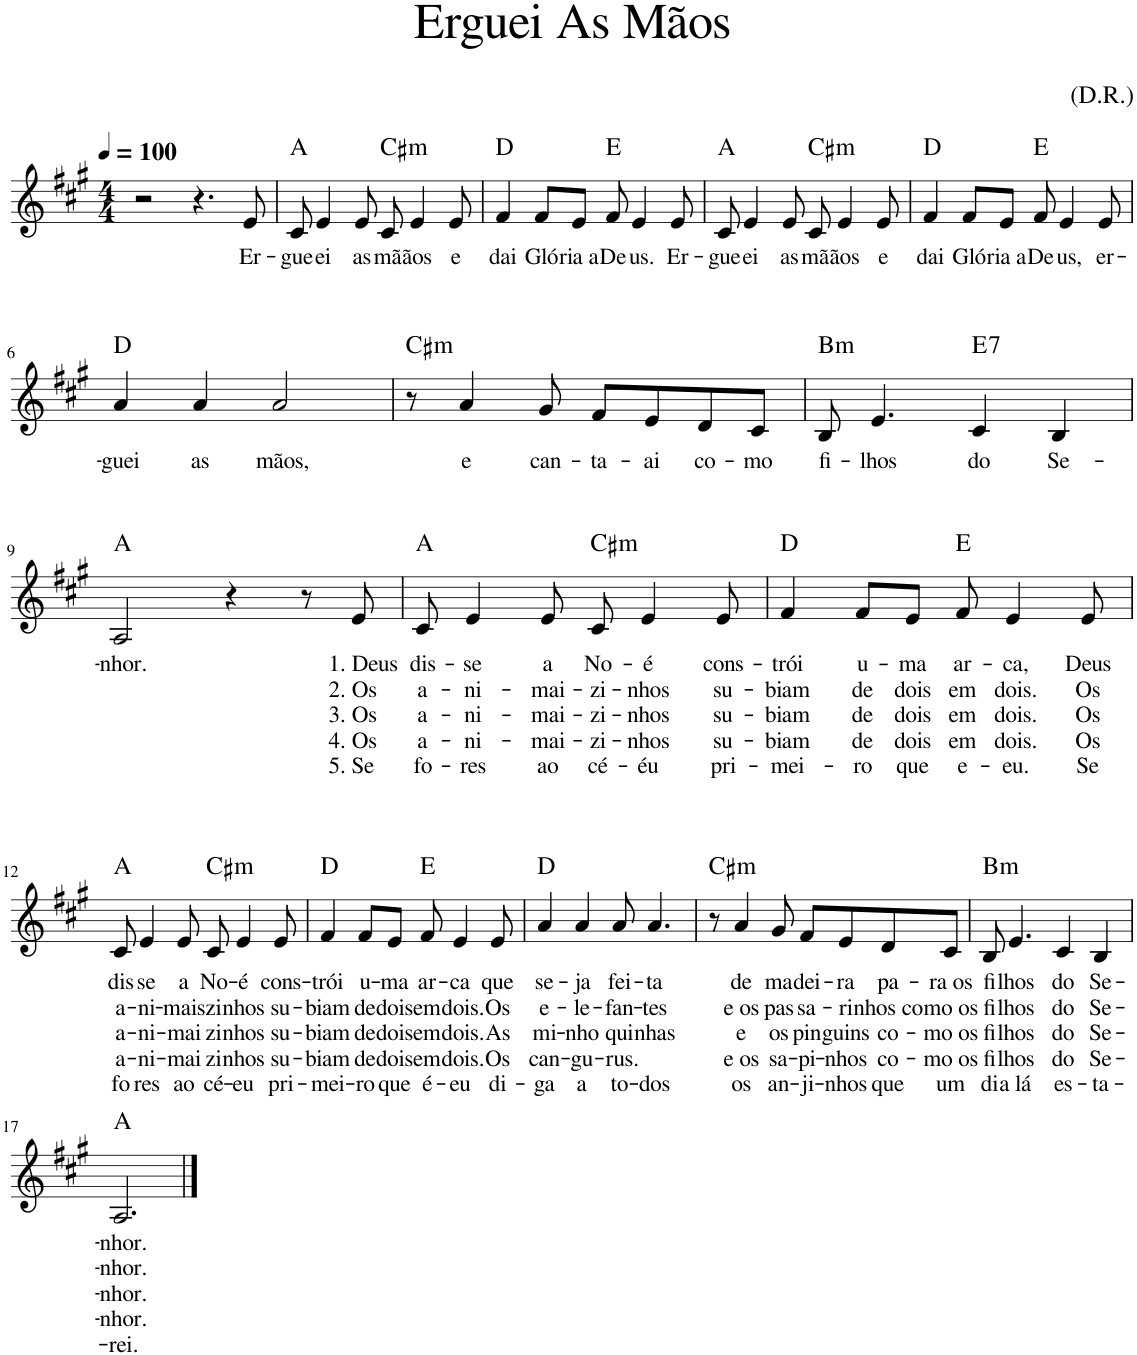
**kern	**text	**text	**text	**text	**text	**harte
*part1	*part1	*part1	*part1	*part1	*part1	*part1
*staff1	*staff1	*staff1	*staff1	*staff1	*staff1	*
*I"Voz	*	*	*	*	*	*
*I'Vo.	*	*	*	*	*	*
*clefG2	*	*	*	*	*	*
*k[f#c#g#]	*	*	*	*	*	*
*M4/4	*	*	*	*	*	*
*MM100	*	*	*	*	*	*
=1	=1	=1	=1	=1	=1	=1
2r	.	.	.	.	.	.
4.r	.	.	.	.	.	.
!	!LO:LY:b	!	!	!	!	!
8e/	Er-	.	.	.	.	.
=2	=2	=2	=2	=2	=2	=2
!	!LO:LY:b	!	!	!	!	!
8c#/	-gue-	.	.	.	.	A:maj
!	!LO:LY:b	!	!	!	!	!
4e/	-ei	.	.	.	.	.
!	!LO:LY:b	!	!	!	!	!
8e/	as	.	.	.	.	.
!	!LO:LY:b	!	!	!	!	!LO:H:kt=m
8c#/	mã-	.	.	.	.	C#:min
!	!LO:LY:b	!	!	!	!	!
4e/	-ãos	.	.	.	.	.
!	!LO:LY:b	!	!	!	!	!
8e/	e	.	.	.	.	.
=3	=3	=3	=3	=3	=3	=3
!	!LO:LY:b	!	!	!	!	!
4f#/	dai	.	.	.	.	D:maj
!	!LO:LY:b	!	!	!	!	!
8f#/L	Gló-	.	.	.	.	.
!	!LO:LY:b	!	!	!	!	!
8e/J	-ria a	.	.	.	.	.
!	!LO:LY:b	!	!	!	!	!
8f#/	De-	.	.	.	.	E:maj
!	!LO:LY:b	!	!	!	!	!
4e/	-us.	.	.	.	.	.
!	!LO:LY:b	!	!	!	!	!
8e/	Er-	.	.	.	.	.
=4	=4	=4	=4	=4	=4	=4
!	!LO:LY:b	!	!	!	!	!
8c#/	-gue-	.	.	.	.	A:maj
!	!LO:LY:b	!	!	!	!	!
4e/	-ei	.	.	.	.	.
!	!LO:LY:b	!	!	!	!	!
8e/	as	.	.	.	.	.
!	!LO:LY:b	!	!	!	!	!LO:H:kt=m
8c#/	mã-	.	.	.	.	C#:min
!	!LO:LY:b	!	!	!	!	!
4e/	-ãos	.	.	.	.	.
!	!LO:LY:b	!	!	!	!	!
8e/	e	.	.	.	.	.
=5	=5	=5	=5	=5	=5	=5
!	!LO:LY:b	!	!	!	!	!
4f#/	dai	.	.	.	.	D:maj
!	!LO:LY:b	!	!	!	!	!
8f#/L	Gló-	.	.	.	.	.
!	!LO:LY:b	!	!	!	!	!
8e/J	-ria a	.	.	.	.	.
!	!LO:LY:b	!	!	!	!	!
8f#/	De-	.	.	.	.	E:maj
!	!LO:LY:b	!	!	!	!	!
4e/	-us,	.	.	.	.	.
!	!LO:LY:b	!	!	!	!	!
8e/	er-	.	.	.	.	.
!!LO:LB:g=z
=6	=6	=6	=6	=6	=6	=6
!	!LO:LY:b	!	!	!	!	!
4a/	-guei	.	.	.	.	D:maj
!	!LO:LY:b	!	!	!	!	!
4a/	as	.	.	.	.	.
!	!LO:LY:b	!	!	!	!	!
2a/	mãos,	.	.	.	.	.
=7	=7	=7	=7	=7	=7	=7
!	!	!	!	!	!	!LO:H:kt=m
8r	.	.	.	.	.	C#:min
!	!LO:LY:b	!	!	!	!	!
4a/	e	.	.	.	.	.
!	!LO:LY:b	!	!	!	!	!
8g#/	can-	.	.	.	.	.
!	!LO:LY:b	!	!	!	!	!
8f#/L	-ta-	.	.	.	.	.
!	!LO:LY:b	!	!	!	!	!
8e/	-ai	.	.	.	.	.
!	!LO:LY:b	!	!	!	!	!
8d/	co-	.	.	.	.	.
!	!LO:LY:b	!	!	!	!	!
8c#/J	-mo	.	.	.	.	.
=8	=8	=8	=8	=8	=8	=8
!	!LO:LY:b	!	!	!	!	!LO:H:kt=m
8B/	fi-	.	.	.	.	B:min
!	!LO:LY:b	!	!	!	!	!
4.e/	-lhos	.	.	.	.	.
!	!LO:LY:b	!	!	!	!	!LO:H:kt=7
4c#/	do	.	.	.	.	E:7
!	!LO:LY:b	!	!	!	!	!
4B/	Se-	.	.	.	.	.
!!LO:LB:g=z
=9	=9	=9	=9	=9	=9	=9
!	!LO:LY:b	!	!	!	!	!
2A/	-nhor.	.	.	.	.	A:maj
4r	.	.	.	.	.	.
8r	.	.	.	.	.	.
!	!LO:LY:b	!LO:LY:b	!LO:LY:b	!LO:LY:b	!LO:LY:b	!
8e/	1. Deus	2. Os	3. Os	4. Os	5. Se	.
=10	=10	=10	=10	=10	=10	=10
!	!LO:LY:b	!LO:LY:b	!LO:LY:b	!LO:LY:b	!LO:LY:b	!
8c#/	dis-	a-	a-	a-	fo-	A:maj
!	!LO:LY:b	!LO:LY:b	!LO:LY:b	!LO:LY:b	!LO:LY:b	!
4e/	-se	-ni-	-ni-	-ni-	-res	.
!	!LO:LY:b	!LO:LY:b	!LO:LY:b	!LO:LY:b	!LO:LY:b	!
8e/	a	-mai-	-mai-	-mai-	ao	.
!	!LO:LY:b	!LO:LY:b	!LO:LY:b	!LO:LY:b	!LO:LY:b	!LO:H:kt=m
8c#/	No-	-zi-	-zi-	-zi-	cé-	C#:min
!	!LO:LY:b	!LO:LY:b	!LO:LY:b	!LO:LY:b	!LO:LY:b	!
4e/	-é	-nhos	-nhos	-nhos	-éu	.
!	!LO:LY:b	!LO:LY:b	!LO:LY:b	!LO:LY:b	!LO:LY:b	!
8e/	cons-	su-	su-	su-	pri-	.
=11	=11	=11	=11	=11	=11	=11
!	!LO:LY:b	!LO:LY:b	!LO:LY:b	!LO:LY:b	!LO:LY:b	!
4f#/	-trói	-biam	-biam	-biam	-mei-	D:maj
!	!LO:LY:b	!LO:LY:b	!LO:LY:b	!LO:LY:b	!LO:LY:b	!
8f#/L	u-	de	de	de	-ro	.
!	!LO:LY:b	!LO:LY:b	!LO:LY:b	!LO:LY:b	!LO:LY:b	!
8e/J	-ma	dois	dois	dois	que	.
!	!LO:LY:b	!LO:LY:b	!LO:LY:b	!LO:LY:b	!LO:LY:b	!
8f#/	ar-	em	em	em	e-	E:maj
!	!LO:LY:b	!LO:LY:b	!LO:LY:b	!LO:LY:b	!LO:LY:b	!
4e/	-ca,	dois.	dois.	dois.	-eu.	.
!	!LO:LY:b	!LO:LY:b	!LO:LY:b	!LO:LY:b	!LO:LY:b	!
8e/	Deus	Os	Os	Os	Se	.
!!LO:LB:g=z
=12	=12	=12	=12	=12	=12	=12
!	!LO:LY:b	!LO:LY:b	!LO:LY:b	!LO:LY:b	!LO:LY:b	!
8c#/	dis-	a-	a-	a-	fo-	A:maj
!	!LO:LY:b	!LO:LY:b	!LO:LY:b	!LO:LY:b	!LO:LY:b	!
4e/	-se	-ni-	-ni-	-ni-	-res	.
!	!LO:LY:b	!LO:LY:b	!LO:LY:b	!LO:LY:b	!LO:LY:b	!
8e/	a	-mais-	-mai-	-mai-	ao	.
!	!LO:LY:b	!LO:LY:b	!LO:LY:b	!LO:LY:b	!LO:LY:b	!LO:H:kt=m
8c#/	No-	-zi-	-zi-	-zi-	cé-	C#:min
!	!LO:LY:b	!LO:LY:b	!LO:LY:b	!LO:LY:b	!LO:LY:b	!
4e/	-é	-nhos	-nhos	-nhos	-eu	.
!	!LO:LY:b	!LO:LY:b	!LO:LY:b	!LO:LY:b	!LO:LY:b	!
8e/	cons-	su-	su-	su-	pri-	.
=13	=13	=13	=13	=13	=13	=13
!	!LO:LY:b	!LO:LY:b	!LO:LY:b	!LO:LY:b	!LO:LY:b	!
4f#/	-trói	-biam	-biam	-biam	-mei-	D:maj
!	!LO:LY:b	!LO:LY:b	!LO:LY:b	!LO:LY:b	!LO:LY:b	!
8f#/L	u-	de	de	de	-ro	.
!	!LO:LY:b	!LO:LY:b	!LO:LY:b	!LO:LY:b	!LO:LY:b	!
8e/J	-ma	dois	dois-	dois	que	.
!	!LO:LY:b	!LO:LY:b	!LO:LY:b	!LO:LY:b	!LO:LY:b	!
8f#/	ar-	em	-em	em	é-	E:maj
!	!LO:LY:b	!LO:LY:b	!LO:LY:b	!LO:LY:b	!LO:LY:b	!
4e/	-ca	dois.	dois.	dois.	-eu	.
!	!LO:LY:b	!LO:LY:b	!LO:LY:b	!LO:LY:b	!LO:LY:b	!
8e/	que	Os	As	Os	di-	.
=14	=14	=14	=14	=14	=14	=14
!	!LO:LY:b	!LO:LY:b	!LO:LY:b	!LO:LY:b	!LO:LY:b	!
4a/	se-	e-	mi-	can-	-ga	D:maj
!	!LO:LY:b	!LO:LY:b	!LO:LY:b	!LO:LY:b	!LO:LY:b	!
4a/	-ja	-le-	-nho	-gu-	a	.
!	!LO:LY:b	!LO:LY:b	!LO:LY:b	!LO:LY:b	!LO:LY:b	!
8a/	fei-	-fan-	qui-	-rus.	to-	.
!	!LO:LY:b	!LO:LY:b	!LO:LY:b	!	!LO:LY:b	!
4.a/	-ta	-tes	-nhas	.	-dos	.
=15	=15	=15	=15	=15	=15	=15
!	!	!	!	!	!	!LO:H:kt=m
8r	.	.	.	.	.	C#:min
!	!LO:LY:b	!LO:LY:b	!LO:LY:b	!LO:LY:b	!LO:LY:b	!
4a/	de	e os	e	e os	os	.
!	!LO:LY:b	!LO:LY:b	!LO:LY:b	!LO:LY:b	!LO:LY:b	!
8g#/	ma-	pas-	os	sa-	an-	.
!	!LO:LY:b	!LO:LY:b	!LO:LY:b	!LO:LY:b	!LO:LY:b	!
8f#/L	-dei-	-sa-	pin-	-pi-	-ji-	.
!	!LO:LY:b	!LO:LY:b	!LO:LY:b	!LO:LY:b	!LO:LY:b	!
8e/	-ra	-ri-	-guins	-nhos	-nhos	.
!	!LO:LY:b	!LO:LY:b	!LO:LY:b	!LO:LY:b	!LO:LY:b	!
8d/	pa-	-nhos co-	co-	co-	que	.
!	!LO:LY:b	!LO:LY:b	!LO:LY:b	!LO:LY:b	!LO:LY:b	!
8c#/J	-ra os	-mo os	-mo os	-mo os	um	.
=16	=16	=16	=16	=16	=16	=16
!	!LO:LY:b	!LO:LY:b	!LO:LY:b	!LO:LY:b	!LO:LY:b	!LO:H:kt=m
8B/	fi-	fi-	fi-	fi-	di-	B:min
!	!LO:LY:b	!LO:LY:b	!LO:LY:b	!LO:LY:b	!LO:LY:b	!
4.e/	-lhos	-lhos	-lhos	-lhos	-a lá	.
!	!LO:LY:b	!LO:LY:b	!LO:LY:b	!LO:LY:b	!LO:LY:b	!
4c#/	do	do	do	do	es-	.
!	!LO:LY:b	!LO:LY:b	!LO:LY:b	!LO:LY:b	!LO:LY:b	!
4B/	Se-	Se-	Se-	Se-	-ta-	.
!!LO:LB:g=z
=17	=17	=17	=17	=17	=17	=17
!	!LO:LY:b	!LO:LY:b	!LO:LY:b	!LO:LY:b	!LO:LY:b	!
2.A/	-nhor.	-nhor.	-nhor.	-nhor.	-rei.	A:maj
==	==	==	==	==	==	==
*-	*-	*-	*-	*-	*-	*-
